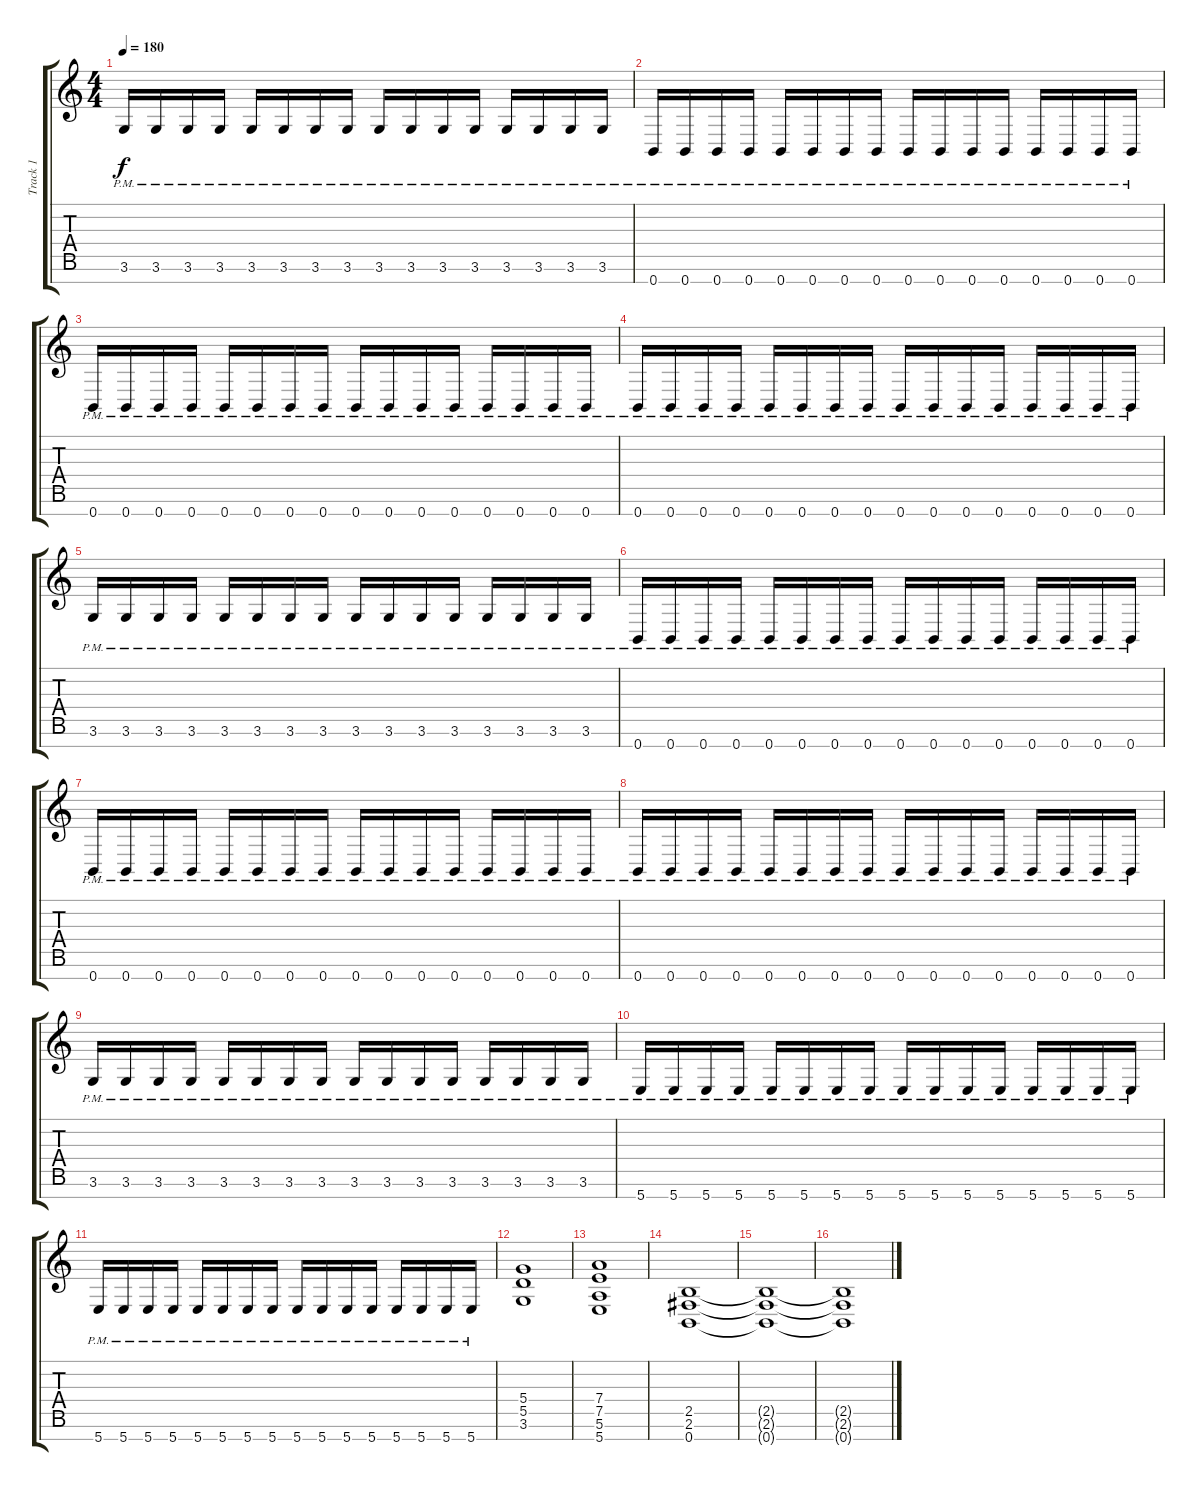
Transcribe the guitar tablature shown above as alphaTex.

\track ("Track 1" "Track 1") {instrument distortionguitar}
\staff {score tabs}
\tuning (E4 B3 G3 D3 A2 E2 B1) {hide}
\ts (4 4)
\tempo 180
\clef g2
\ks c
3.6{pm}.16{dy f} 3.6{pm}.16 3.6{pm}.16 3.6{pm}.16 3.6{pm}.16 3.6{pm}.16 3.6{pm}.16 3.6{pm}.16 3.6{pm}.16 3.6{pm}.16 3.6{pm}.16 3.6{pm}.16 3.6{pm}.16 3.6{pm}.16 3.6{pm}.16 3.6{pm}.16 |
0.7{pm}.16 0.7{pm}.16 0.7{pm}.16 0.7{pm}.16 0.7{pm}.16 0.7{pm}.16 0.7{pm}.16 0.7{pm}.16 0.7{pm}.16 0.7{pm}.16 0.7{pm}.16 0.7{pm}.16 0.7{pm}.16 0.7{pm}.16 0.7{pm}.16 0.7{pm}.16 |
0.7{pm}.16 0.7{pm}.16 0.7{pm}.16 0.7{pm}.16 0.7{pm}.16 0.7{pm}.16 0.7{pm}.16 0.7{pm}.16 0.7{pm}.16 0.7{pm}.16 0.7{pm}.16 0.7{pm}.16 0.7{pm}.16 0.7{pm}.16 0.7{pm}.16 0.7{pm}.16 |
0.7{pm}.16 0.7{pm}.16 0.7{pm}.16 0.7{pm}.16 0.7{pm}.16 0.7{pm}.16 0.7{pm}.16 0.7{pm}.16 0.7{pm}.16 0.7{pm}.16 0.7{pm}.16 0.7{pm}.16 0.7{pm}.16 0.7{pm}.16 0.7{pm}.16 0.7{pm}.16 |
3.6{pm}.16 3.6{pm}.16 3.6{pm}.16 3.6{pm}.16 3.6{pm}.16 3.6{pm}.16 3.6{pm}.16 3.6{pm}.16 3.6{pm}.16 3.6{pm}.16 3.6{pm}.16 3.6{pm}.16 3.6{pm}.16 3.6{pm}.16 3.6{pm}.16 3.6{pm}.16 |
0.7{pm}.16 0.7{pm}.16 0.7{pm}.16 0.7{pm}.16 0.7{pm}.16 0.7{pm}.16 0.7{pm}.16 0.7{pm}.16 0.7{pm}.16 0.7{pm}.16 0.7{pm}.16 0.7{pm}.16 0.7{pm}.16 0.7{pm}.16 0.7{pm}.16 0.7{pm}.16 |
0.7{pm}.16 0.7{pm}.16 0.7{pm}.16 0.7{pm}.16 0.7{pm}.16 0.7{pm}.16 0.7{pm}.16 0.7{pm}.16 0.7{pm}.16 0.7{pm}.16 0.7{pm}.16 0.7{pm}.16 0.7{pm}.16 0.7{pm}.16 0.7{pm}.16 0.7{pm}.16 |
0.7{pm}.16 0.7{pm}.16 0.7{pm}.16 0.7{pm}.16 0.7{pm}.16 0.7{pm}.16 0.7{pm}.16 0.7{pm}.16 0.7{pm}.16 0.7{pm}.16 0.7{pm}.16 0.7{pm}.16 0.7{pm}.16 0.7{pm}.16 0.7{pm}.16 0.7{pm}.16 |
3.6{pm}.16 3.6{pm}.16 3.6{pm}.16 3.6{pm}.16 3.6{pm}.16 3.6{pm}.16 3.6{pm}.16 3.6{pm}.16 3.6{pm}.16 3.6{pm}.16 3.6{pm}.16 3.6{pm}.16 3.6{pm}.16 3.6{pm}.16 3.6{pm}.16 3.6{pm}.16 |
5.7{pm}.16 5.7{pm}.16 5.7{pm}.16 5.7{pm}.16 5.7{pm}.16 5.7{pm}.16 5.7{pm}.16 5.7{pm}.16 5.7{pm}.16 5.7{pm}.16 5.7{pm}.16 5.7{pm}.16 5.7{pm}.16 5.7{pm}.16 5.7{pm}.16 5.7{pm}.16 |
5.7{pm}.16 5.7{pm}.16 5.7{pm}.16 5.7{pm}.16 5.7{pm}.16 5.7{pm}.16 5.7{pm}.16 5.7{pm}.16 5.7{pm}.16 5.7{pm}.16 5.7{pm}.16 5.7{pm}.16 5.7{pm}.16 5.7{pm}.16 5.7{pm}.16 5.7{pm}.16 |
(5.4 5.5 3.6).1 |
(7.4 7.5 5.6 5.7).1 |
(2.5 2.6 0.7).1 |
(2.5{t} 2.6{t} 0.7{t}).1 |
(2.5{t} 2.6{t} 0.7{t}).1
